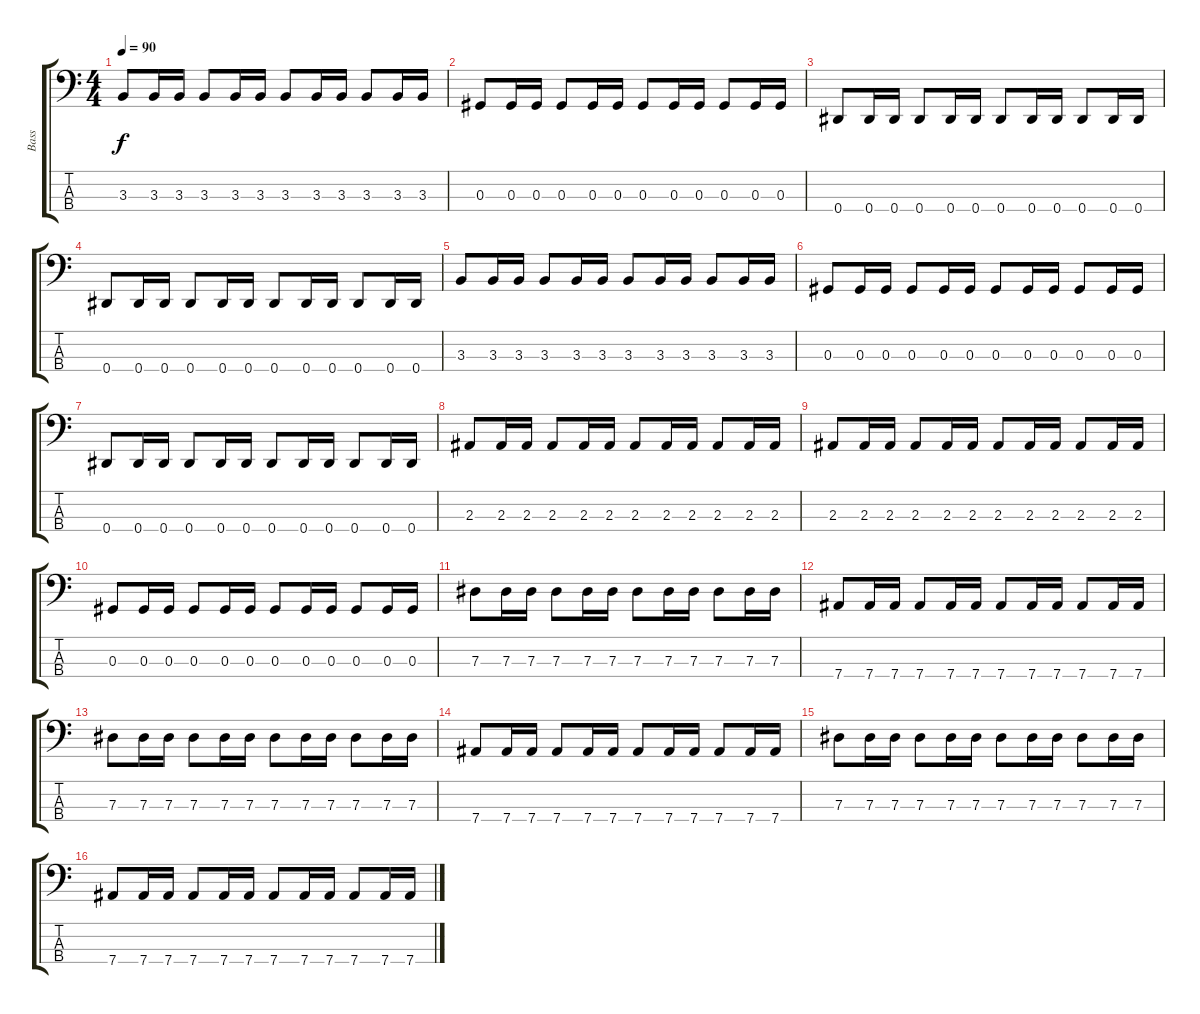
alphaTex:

\track ("Bass" "Bass") {instrument electricbassfinger}
\staff {score tabs}
\tuning (Gb2 Db2 Ab1 Eb1) {hide}
\ts (4 4)
\tempo 90
\clef f4
\ks c
3.3.8{dy f} 3.3.16 3.3.16 3.3.8 3.3.16 3.3.16 3.3.8 3.3.16 3.3.16 3.3.8 3.3.16 3.3.16 |
0.3.8 0.3.16 0.3.16 0.3.8 0.3.16 0.3.16 0.3.8 0.3.16 0.3.16 0.3.8 0.3.16 0.3.16 |
0.4.8 0.4.16 0.4.16 0.4.8 0.4.16 0.4.16 0.4.8 0.4.16 0.4.16 0.4.8 0.4.16 0.4.16 |
0.4.8 0.4.16 0.4.16 0.4.8 0.4.16 0.4.16 0.4.8 0.4.16 0.4.16 0.4.8 0.4.16 0.4.16 |
3.3.8 3.3.16 3.3.16 3.3.8 3.3.16 3.3.16 3.3.8 3.3.16 3.3.16 3.3.8 3.3.16 3.3.16 |
0.3.8 0.3.16 0.3.16 0.3.8 0.3.16 0.3.16 0.3.8 0.3.16 0.3.16 0.3.8 0.3.16 0.3.16 |
0.4.8 0.4.16 0.4.16 0.4.8 0.4.16 0.4.16 0.4.8 0.4.16 0.4.16 0.4.8 0.4.16 0.4.16 |
2.3.8 2.3.16 2.3.16 2.3.8 2.3.16 2.3.16 2.3.8 2.3.16 2.3.16 2.3.8 2.3.16 2.3.16 |
2.3.8 2.3.16 2.3.16 2.3.8 2.3.16 2.3.16 2.3.8 2.3.16 2.3.16 2.3.8 2.3.16 2.3.16 |
0.3.8 0.3.16 0.3.16 0.3.8 0.3.16 0.3.16 0.3.8 0.3.16 0.3.16 0.3.8 0.3.16 0.3.16 |
7.3.8 7.3.16 7.3.16 7.3.8 7.3.16 7.3.16 7.3.8 7.3.16 7.3.16 7.3.8 7.3.16 7.3.16 |
7.4.8 7.4.16 7.4.16 7.4.8 7.4.16 7.4.16 7.4.8 7.4.16 7.4.16 7.4.8 7.4.16 7.4.16 |
7.3.8 7.3.16 7.3.16 7.3.8 7.3.16 7.3.16 7.3.8 7.3.16 7.3.16 7.3.8 7.3.16 7.3.16 |
7.4.8 7.4.16 7.4.16 7.4.8 7.4.16 7.4.16 7.4.8 7.4.16 7.4.16 7.4.8 7.4.16 7.4.16 |
7.3.8 7.3.16 7.3.16 7.3.8 7.3.16 7.3.16 7.3.8 7.3.16 7.3.16 7.3.8 7.3.16 7.3.16 |
7.4.8 7.4.16 7.4.16 7.4.8 7.4.16 7.4.16 7.4.8 7.4.16 7.4.16 7.4.8 7.4.16 7.4.16
